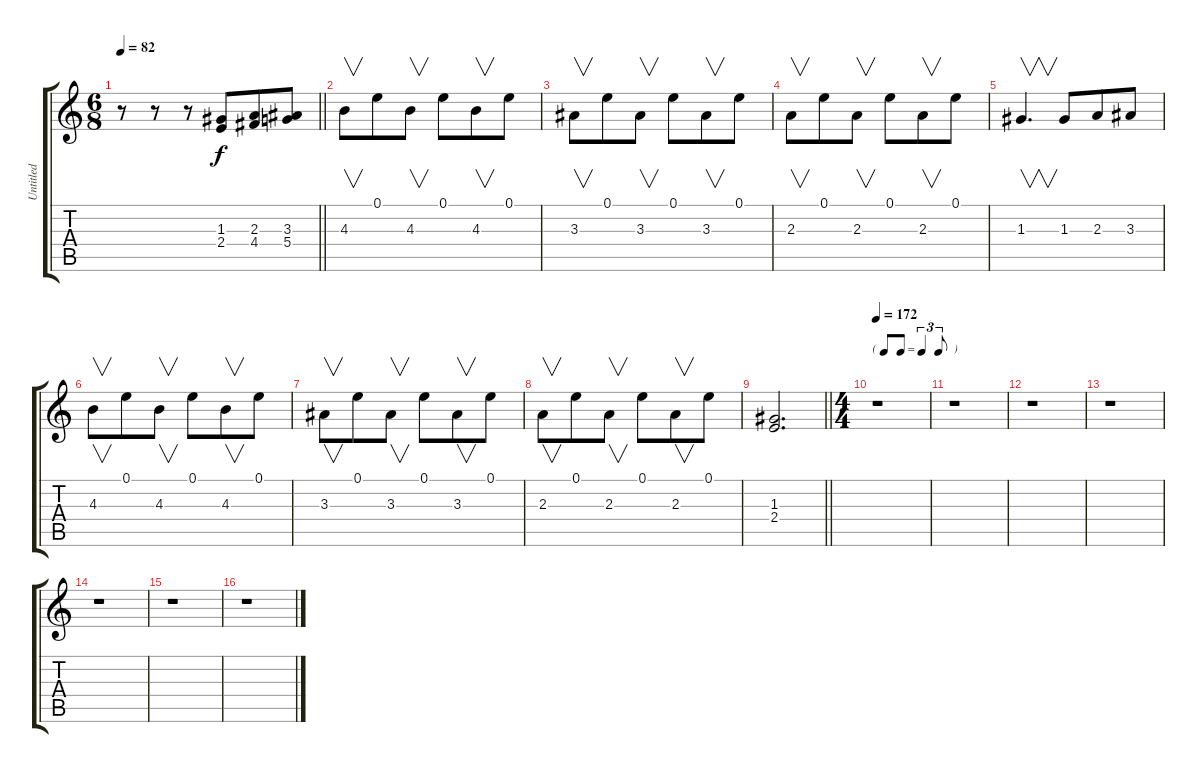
\track ("Untitled" "Untitled") {instrument electricguitarclean}
\staff {score tabs}
\tuning (E4 B3 G3 D3 A2 E2) {hide}
\ts (6 8)
\tempo 82
\clef g2
\barLineRight lightlight
\ks c
r.8{dy f instrument electricguitarclean} r.8 r.8 (1.3 2.4).8 (2.3 4.4).8 (3.3 5.4).8 |
4.3.8{v} 0.1.8 4.3.8{v} 0.1.8 4.3.8{v} 0.1.8 |
3.3.8{v} 0.1.8 3.3.8{v} 0.1.8 3.3.8{v} 0.1.8 |
2.3.8{v} 0.1.8 2.3.8{v} 0.1.8 2.3.8{v} 0.1.8 |
1.3.4{v d} 1.3.8 2.3.8 3.3.8 |
4.3.8{v} 0.1.8 4.3.8{v} 0.1.8 4.3.8{v} 0.1.8 |
3.3.8{v} 0.1.8 3.3.8{v} 0.1.8 3.3.8{v} 0.1.8 |
2.3.8{v} 0.1.8 2.3.8{v} 0.1.8 2.3.8{v} 0.1.8 |
\barLineRight lightlight
(1.3 2.4).2{d} |
\ts (4 4)
\tf triplet8th
\tempo 172
r.1 |
r.1 |
r.1 |
r.1 |
r.1 |
r.1 |
r.1
